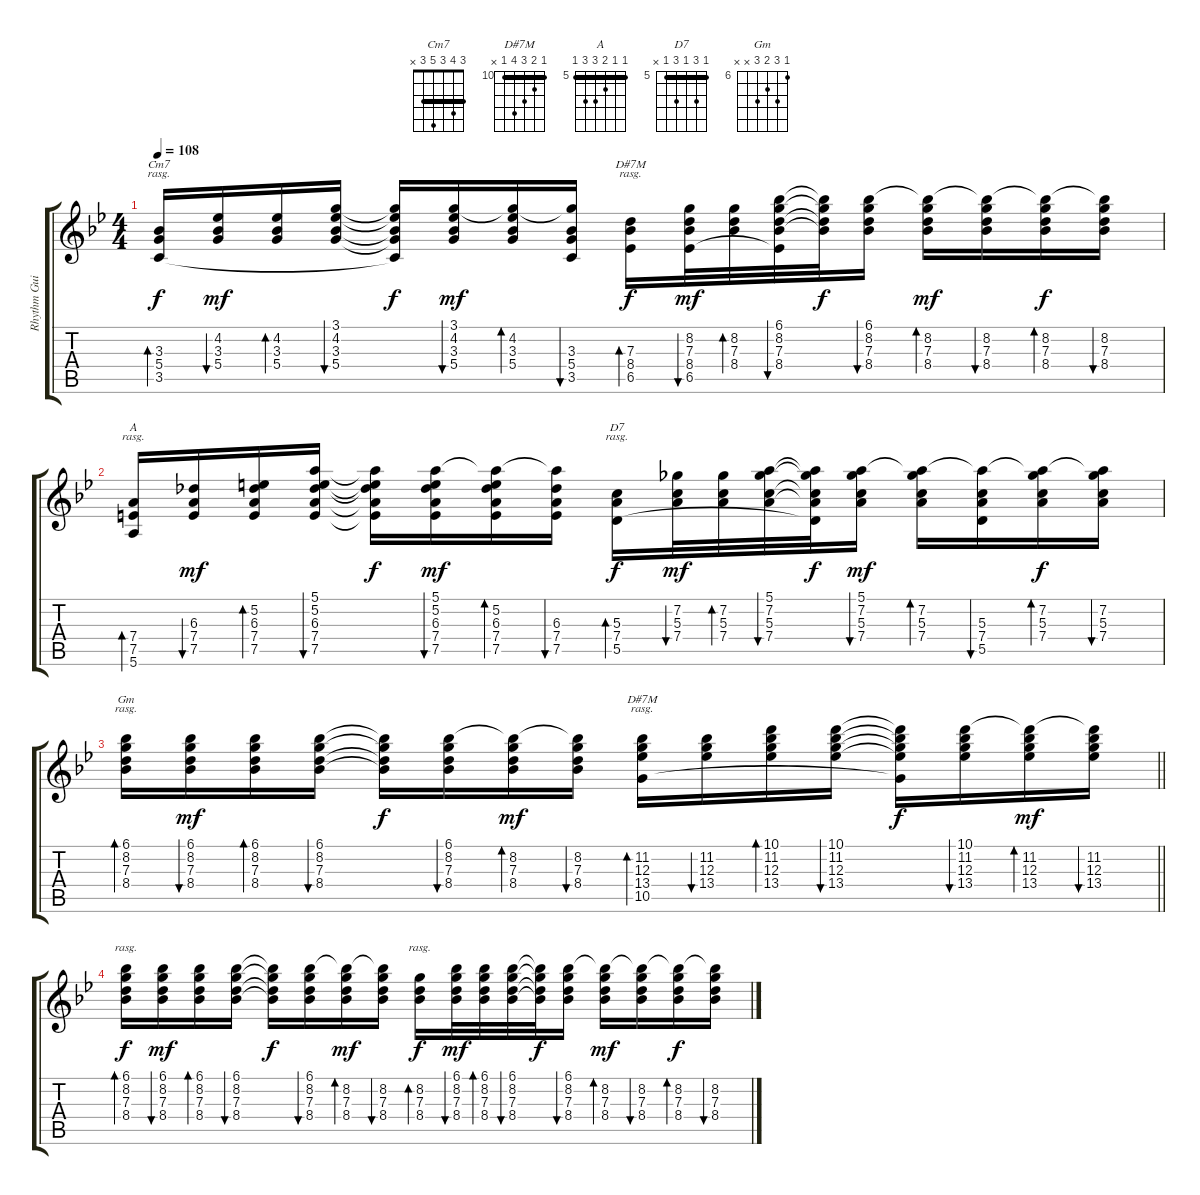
\track ("Rhythm Guitar 2" "Rhythm Gui") {instrument acousticguitarsteel}
\staff {score tabs}
\tuning (E4 B3 G3 D3 A2 E2) {hide}
\chord ("Cm7" 3 4 3 5 3 x) {barre 3}
\chord ("D#7M" 6 8 7 8 6 x) {firstfret 6 barre 6}
\chord ("A" 5 5 6 7 7 5) {firstfret 5 barre 5}
\chord ("D7" 5 7 5 7 5 x) {firstfret 5 barre 5}
\chord ("Gm" 6 8 7 8 x x) {firstfret 6}
\chord ("D#7M" 10 11 12 13 10 x) {firstfret 10 barre 10}
\ts (4 4)
\tempo 108
\clef g2
\ks gminor
(3.3 5.4 3.5).16{bd 120 ch "Cm7" rasg ii dy f} (4.2 3.3 5.4).16{bu 30 dy mf} (4.2 3.3 5.4).16{bd 30} (3.1 4.2 3.3 5.4).16{bu 60} (3.1{t} 4.2{t} 3.3{t} 5.4{t} 3.5{t}).16{dy f} (3.1 4.2 3.3 5.4).16{bu 120 dy mf} (3.1{t} 4.2 3.3 5.4).16{bd 120} (3.1{t} 3.3 5.4 3.5).16{bu 120} (7.3 8.4 6.5).16{bd 120 ch "D#7M" rasg ii dy f} (8.2 7.3 8.4 6.5).32{bu 30 dy mf} (8.2 7.3 8.4).32{bd 30} (6.1 8.2 7.3 8.4 6.5{t}).32{bu 30} (6.1{t} 8.2{t} 7.3{t} 8.4{t}).32{dy f} (6.1 8.2 7.3 8.4).16{bu 30} (6.1{t} 8.2 7.3 8.4).16{bd 30 dy mf} (6.1{t} 8.2 7.3 8.4).16{bu 30} (6.1{t} 8.2 7.3 8.4).16{bd 120 dy f} (6.1{t} 8.2 7.3 8.4).16{bu 120} |
(7.4 7.5 5.6).16{bd 120 ch "A" rasg ii} (6.3 7.4 7.5).16{bu 30 dy mf} (5.2 6.3 7.4 7.5).16{bd 30} (5.1 5.2 6.3 7.4 7.5).16{bu 60} (5.1{t} 5.2{t} 6.3{t} 7.4{t} 7.5{t}).16{dy f} (5.1 5.2 6.3 7.4 7.5).16{bu 120 dy mf} (5.1{t} 5.2 6.3 7.4 7.5).16{bd 120} (5.1{t} 6.3 7.4 7.5).16{bu 120} (5.3 7.4 5.5).16{bd 120 ch "D7" rasg ii dy f} (7.2 5.3 7.4).32{bu 30 dy mf} (7.2 5.3 7.4).32{bd 30} (5.1 7.2 5.3 7.4).32{bu 60} (5.1{t} 7.2{t} 5.3{t} 7.4{t} 5.5{t}).32{dy f} (5.1 7.2 5.3 7.4).16{bu 120 dy mf} (5.1{t} 7.2 5.3 7.4).16{bd 120} (5.1{t} 5.3 7.4 5.5).16{bu 120} (5.1{t} 7.2 5.3 7.4).16{bd 120 dy f} (5.1{t} 7.2 5.3 7.4).16{bu 120} |
\barLineRight lightlight
(6.1 8.2 7.3 8.4).16{bd 120 ch "Gm" rasg ii} (6.1 8.2 7.3 8.4).16{bu 30 dy mf} (6.1 8.2 7.3 8.4).16{bd 30} (6.1 8.2 7.3 8.4).16{bu 30} (6.1{t} 8.2{t} 7.3{t} 8.4{t}).16{dy f} (6.1 8.2 7.3 8.4).16{bu 30} (6.1{t} 8.2 7.3 8.4).16{bd 30 dy mf} (6.1{t} 8.2 7.3 8.4).16{bu 30} (11.2 12.3 13.4 10.5).16{bd 120 ch "D#7M" rasg ii} (11.2 12.3 13.4).16{bu 30} (10.1 11.2 12.3 13.4).16{bd 30} (10.1 11.2 12.3 13.4).16{bu 30} (10.1{t} 11.2{t} 12.3{t} 13.4{t} 10.5{t}).16{dy f} (10.1 11.2 12.3 13.4).16{bu 30} (10.1{t} 11.2 12.3 13.4).16{bd 30 dy mf} (10.1{t} 11.2 12.3 13.4).16{bu 30} |
\section ("" "")
(6.1 8.2 7.3 8.4).16{bd 120 rasg ii dy f} (6.1 8.2 7.3 8.4).16{bu 30 dy mf} (6.1 8.2 7.3 8.4).16{bd 30} (6.1 8.2 7.3 8.4).16{bu 30} (6.1{t} 8.2{t} 7.3{t} 8.4{t}).16{dy f} (6.1 8.2 7.3 8.4).16{bu 30} (6.1{t} 8.2 7.3 8.4).16{bd 30 dy mf} (6.1{t} 8.2 7.3 8.4).16{bu 30} (8.2 7.3 8.4).16{bd 120 rasg ii dy f} (6.1 8.2 7.3 8.4).32{bu 30 dy mf} (6.1 8.2 7.3 8.4).32{bd 30} (6.1 8.2 7.3 8.4).32{bu 30} (6.1{t} 8.2{t} 7.3{t} 8.4{t}).32{dy f} (6.1 8.2 7.3 8.4).16{bu 30} (6.1{t} 8.2 7.3 8.4).16{bd 30 dy mf} (6.1{t} 8.2 7.3 8.4).16{bu 30} (6.1{t} 8.2 7.3 8.4).16{bd 120 dy f} (6.1{t} 8.2 7.3 8.4).16{bu 120}
